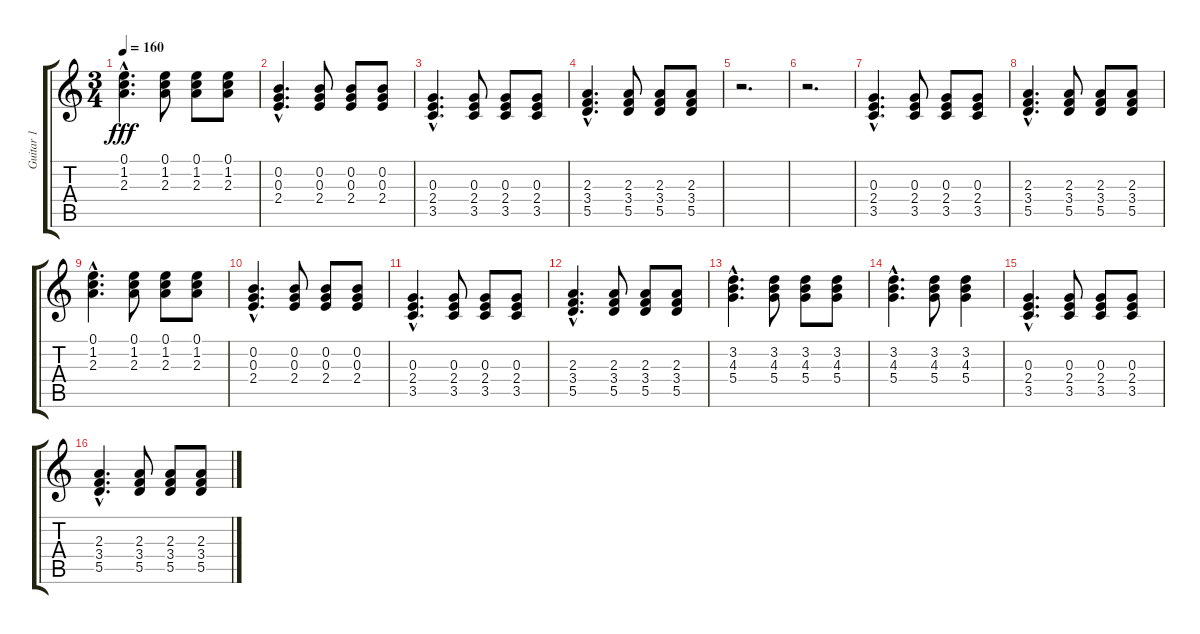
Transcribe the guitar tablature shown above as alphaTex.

\track ("Guitar 1" "Guitar 1") {instrument acousticguitarsteel}
\staff {score tabs}
\tuning (E4 B3 G3 D3 A2 E2) {hide}
\ts (3 4)
\tempo 160
\clef g2
\ks c
(0.1{hac} 1.2{hac} 2.3{hac}).4{d dy fff} (0.1 1.2 2.3).8 (0.1 1.2 2.3).8 (0.1 1.2 2.3).8 |
(0.2{hac} 0.3{hac} 2.4{hac}).4{d} (0.2 0.3 2.4).8 (0.2 0.3 2.4).8 (0.2 0.3 2.4).8 |
(0.3{hac} 2.4{hac} 3.5{hac}).4{d} (0.3 2.4 3.5).8 (0.3 2.4 3.5).8 (0.3 2.4 3.5).8 |
(2.3{hac} 3.4{hac} 5.5{hac}).4{d} (2.3 3.4 5.5).8 (2.3 3.4 5.5).8 (2.3 3.4 5.5).8 |
r.2{d} |
r.2{d} |
(0.3{hac} 2.4{hac} 3.5{hac}).4{d} (0.3 2.4 3.5).8 (0.3 2.4 3.5).8 (0.3 2.4 3.5).8 |
(2.3{hac} 3.4{hac} 5.5{hac}).4{d} (2.3 3.4 5.5).8 (2.3 3.4 5.5).8 (2.3 3.4 5.5).8 |
(0.1{hac} 1.2{hac} 2.3{hac}).4{d} (0.1 1.2 2.3).8 (0.1 1.2 2.3).8 (0.1 1.2 2.3).8 |
(0.2{hac} 0.3{hac} 2.4{hac}).4{d} (0.2 0.3 2.4).8 (0.2 0.3 2.4).8 (0.2 0.3 2.4).8 |
(0.3{hac} 2.4{hac} 3.5{hac}).4{d} (0.3 2.4 3.5).8 (0.3 2.4 3.5).8 (0.3 2.4 3.5).8 |
(2.3{hac} 3.4{hac} 5.5{hac}).4{d} (2.3 3.4 5.5).8 (2.3 3.4 5.5).8 (2.3 3.4 5.5).8 |
(3.2{hac} 4.3{hac} 5.4{hac}).4{d} (3.2 4.3 5.4).8 (3.2 4.3 5.4).8 (3.2 4.3 5.4).8 |
(3.2{hac} 4.3{hac} 5.4{hac}).4{d} (3.2 4.3 5.4).8 (3.2 4.3 5.4).4 |
(0.3{hac} 2.4{hac} 3.5{hac}).4{d} (0.3 2.4 3.5).8 (0.3 2.4 3.5).8 (0.3 2.4 3.5).8 |
(2.3{hac} 3.4{hac} 5.5{hac}).4{d} (2.3 3.4 5.5).8 (2.3 3.4 5.5).8 (2.3 3.4 5.5).8
